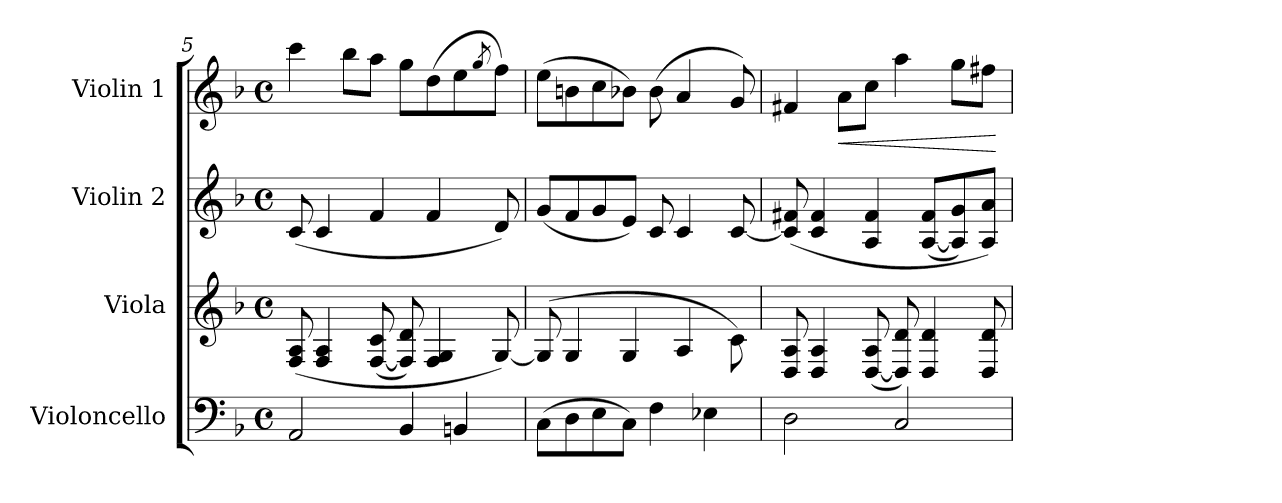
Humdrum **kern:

**kern	**kern	**kern	**kern	**dynam
*part4	*part3	*part2	*part1	*part1
*staff4	*staff3	*staff2	*staff1	*staff1
*I"Violoncello	*I"Viola	*I"Violin 2	*I"Violin 1	*
*I'Vc	*I'Vla	*I'Vln	*I'Vln	*
*clefF4	*clefG2	*clefG2	*clefG2	*
*k[b-]	*k[b-]	*k[b-]	*k[b-]	*
*M4/4	*M4/4	*M4/4	*M4/4	*
*met(c)	*met(c)	*met(c)	*met(c)	*
=5	=5	=5	=5	=5
2AA/	(8F/ 8A/	(8c/	4ccc\	.
.	4F/ 4A/	4c/	.	.
.	.	.	8bb-\L	.
.	([8F/ 8c/	4f/	8aa\J	.
4BB-/	8F/] 8d/)	.	8gg\L	.
.	4F/ 4G/	4f/	(8dd\	.
4BBn/	.	.	8ee\	.
.	.	.	8qgg/	.
.	[8G/)	8d/)	8ff\J)	.
!!LO:LB:g=z
=6	=6	=6	=6	=6
(8C\L	(8G/]	(8g/L	(8ee\L	.
8D\	4G/	8f/	8bn\	.
8E\	.	8g/	8cc\	.
8C\J)	4G/	8e/J)	8b-X\J)	.
4F\	.	8c/	(8b-\	.
.	4A/	4c/	4a/	.
4E-X\	.	.	.	.
.	8c\)	[8c/	8g/)	.
!!LO:LB:g=z
=7	=7	=7	=7	=7
2D\	8D/ 8A/	(>8c/] 8f#X/	4f#X/	.
.	4D/ 4A/	4c/ 4f#/	.	.
!	!	!	!	!LO:HP:b
.	.	.	8a\L	<
.	([8D/ 8A/	4A/ 4f#/	8cc\J	.
2C/	8D/] 8d/)	.	4aa\	.
.	4D/ 4d/	([8A/ 8f#/L	.	.
.	.	8A/] 8g/)	8gg\L	.
.	8D/ 8d/	8A/ 8a/J)	8ff#X\J	.
.	.	.	.	[
=	=	=	=	=
*-	*-	*-	*-	*-
